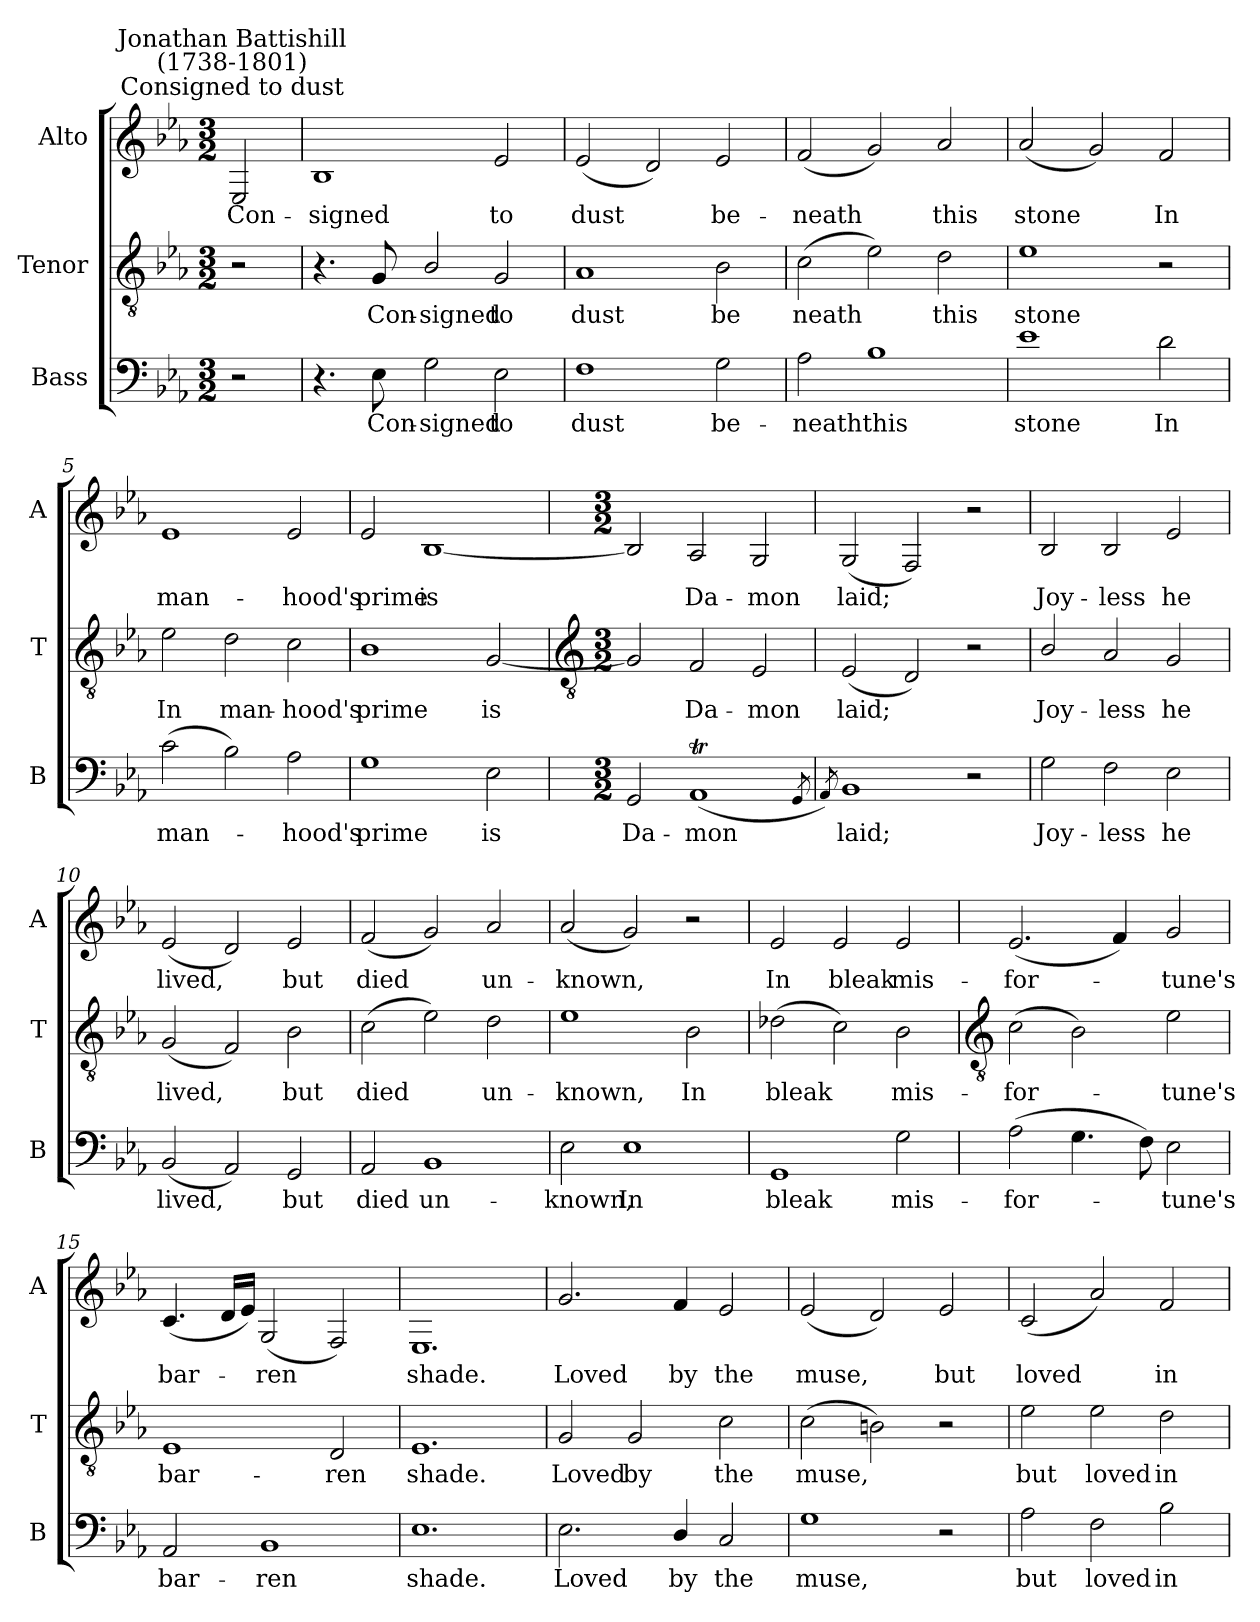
**kern	**text	**kern	**text	**kern	**text
*part3	*part3	*part2	*part2	*part1	*part1
*staff3	*staff3	*staff2	*staff2	*staff1	*staff1
*I"Bass	*	*I"Tenor	*	*I"Alto	*
*I'B	*	*I'T	*	*I'A	*
*clefF4	*	*clefGv2	*	*clefG2	*
*k[b-e-a-]	*	*k[b-e-a-]	*	*k[b-e-a-]	*
*E-:	*	*E-:	*	*E-:	*
*M3/2	*	*M3/2	*	*M3/2	*
=	=	=	=	=	=
!	!	!	!	!LO:TX:a:cj:t=Consigned to dust	!
!	!	!	!	!LO:TX:a:cj:t=Jonathan Battishill\n(1738-1801)	!
!	!	!	!	!	!LO:LY:b
2r	.	2r	.	2E-	Con-
=1	=1	=1	=1	=1	=1
!	!	!	!	!	!LO:LY:b
4.r	.	4.r	.	1B-	-signed
!	!LO:LY:b	!	!LO:LY:b	!	!
8E-	Con-	8G	Con-	.	.
!	!LO:LY:b	!	!LO:LY:b	!	!
2G	-signed	2B-/	-signed	.	.
!	!LO:LY:b	!	!LO:LY:b	!	!LO:LY:b
2E-	to	2G	to	2e-	to
=2	=2	=2	=2	=2	=2
!	!LO:LY:b	!	!LO:LY:b	!	!LO:LY:b
1F	dust	1A-	dust	(<2e-	dust
.	.	.	.	2d)	.
!	!LO:LY:b	!	!LO:LY:b	!	!LO:LY:b
2G	be-	2B-	be	2e-	be-
=3	=3	=3	=3	=3	=3
!	!LO:LY:b	!	!LO:LY:b	!	!LO:LY:b
2A-	-neath	(>2c	neath	(<2f	-neath
!	!LO:LY:b	!	!	!	!
1B-	this	2e-)	.	2g)	.
!	!	!	!LO:LY:b	!	!LO:LY:b
.	.	2d	this	2a-	this
=4	=4	=4	=4	=4	=4
!	!LO:LY:b	!	!LO:LY:b	!	!LO:LY:b
1e-	stone	1e-	stone	(<2a-	stone
.	.	.	.	2g)	.
!	!LO:LY:b	!	!	!	!LO:LY:b
2d	In	2r	.	2f	In
=5	=5	=5	=5	=5	=5
!	!LO:LY:b	!	!LO:LY:b	!	!LO:LY:b
(>2c	man-	2e-	In	1e-	man-
!	!	!	!LO:LY:b	!	!
2B-)	.	2d	man-	.	.
!	!LO:LY:b	!	!LO:LY:b	!	!LO:LY:b
2A-	hood's	2c	-hood's	2e-	-hood's
=6	=6	=6	=6	=6	=6
!	!LO:LY:b	!	!LO:LY:b	!	!LO:LY:b
1G	prime	1B-	prime	2e-	prime
!	!	!	!	!	!LO:LY:b
.	.	.	.	[1B-	is
!	!LO:LY:b	!	!LO:LY:b	!	!
2E-	is	[2G	is	.	.
!!LO:LB:g=z
=7	=7	=7	=7	=7	=7
*	*	*clefGv2	*	*	*
*M3/2	*	*M3/2	*	*M3/2	*
!	!LO:LY:b	!	!	!	!
2GG	Da-	2G]	.	2B-]	.
!	!LO:LY:b	!	!LO:LY:b	!	!LO:LY:b
(<1AA-T	-mon	2F	Da-	2A-	Da-
!	!	!	!LO:LY:b	!	!LO:LY:b
.	.	2E-	-mon	2G	-mon
8qGGL	.	.	.	.	.
=8	=8	=8	=8	=8	=8
8qAA-J)	.	.	.	.	.
!	!LO:LY:b	!	!LO:LY:b	!	!LO:LY:b
1BB-	laid;	(<2E-	laid;	(<2G	laid;
.	.	2D)	.	2F)	.
2r	.	2r	.	2r	.
=9	=9	=9	=9	=9	=9
!	!LO:LY:b	!	!LO:LY:b	!	!LO:LY:b
2G	Joy-	2B-/	Joy-	2B-	Joy-
!	!LO:LY:b	!	!LO:LY:b	!	!LO:LY:b
2F	-less	2A-	-less	2B-	-less
!	!LO:LY:b	!	!LO:LY:b	!	!LO:LY:b
2E-	he	2G	he	2e-	he
=10	=10	=10	=10	=10	=10
!	!LO:LY:b	!	!LO:LY:b	!	!LO:LY:b
(<2BB-	lived,	(<2G	lived,	(<2e-	lived,
2AA-)	.	2F)	.	2d)	.
!	!LO:LY:b	!	!LO:LY:b	!	!LO:LY:b
2GG	but	2B-	but	2e-	but
=11	=11	=11	=11	=11	=11
!	!LO:LY:b	!	!LO:LY:b	!	!LO:LY:b
2AA-	died	(>2c	died	(<2f	died
!	!LO:LY:b	!	!	!	!
1BB-	un-	2e-)	.	2g)	.
!	!	!	!LO:LY:b	!	!LO:LY:b
.	.	2d	un-	2a-	un-
=12	=12	=12	=12	=12	=12
!	!LO:LY:b	!	!LO:LY:b	!	!LO:LY:b
2E-	-known,	1e-	-known,	(<2a-	-known,
!	!LO:LY:b	!	!	!	!
1E-	In	.	.	2g)	.
!	!	!	!LO:LY:b	!	!
.	.	2B-	In	2r	.
=13	=13	=13	=13	=13	=13
!	!LO:LY:b	!	!LO:LY:b	!	!LO:LY:b
1GG	bleak	(>2d-X	bleak	2e-	In
!	!	!	!	!	!LO:LY:b
.	.	2c)	.	2e-	bleak
!	!LO:LY:b	!	!LO:LY:b	!	!LO:LY:b
2G	mis-	2B-	mis-	2e-	mis-
!!LO:LB:g=z
=14	=14	=14	=14	=14	=14
*	*	*clefGv2	*	*	*
!	!LO:LY:b	!	!LO:LY:b	!	!LO:LY:b
(>2A-	-for-	(>2c	-for-	(<2.e-	-for-
4.G	.	2B-)	.	.	.
.	.	.	.	4f)	.
8FL)	.	.	.	.	.
!	!LO:LY:b	!	!LO:LY:b	!	!LO:LY:b
2E-	tune's	2e-	tune's	2g	tune's
=15	=15	=15	=15	=15	=15
!	!LO:LY:b	!	!LO:LY:b	!	!LO:LY:b
2AA-	bar-	1E-	bar-	(<4.c	bar-
.	.	.	.	16dLL	.
.	.	.	.	16e-JJ)	.
!	!LO:LY:b	!	!	!	!LO:LY:b
1BB-	-ren	.	.	(<2G	ren
!	!	!	!LO:LY:b	!	!
.	.	2D	-ren	2F)	.
=16	=16	=16	=16	=16	=16
!	!LO:LY:b	!	!LO:LY:b	!	!LO:LY:b
1.E-	shade.	1.E-	shade.	1.E-	shade.
=17	=17	=17	=17	=17	=17
!	!LO:LY:b	!	!LO:LY:b	!	!LO:LY:b
2.E-	Loved	2G	Loved	2.g	Loved
!	!	!	!LO:LY:b	!	!
.	.	2G	by	.	.
!	!LO:LY:b	!	!	!	!LO:LY:b
4D/	by	.	.	4f	by
!	!LO:LY:b	!	!LO:LY:b	!	!LO:LY:b
2C	the	2c	the	2e-	the
=18	=18	=18	=18	=18	=18
!	!LO:LY:b	!	!LO:LY:b	!	!LO:LY:b
1G	muse,	(>2c	muse,	(<2e-	muse,
.	.	2Bn)	.	2d)	.
!	!	!	!	!	!LO:LY:b
2r	.	2r	.	2e-	but
=19	=19	=19	=19	=19	=19
!	!LO:LY:b	!	!LO:LY:b	!	!LO:LY:b
2A-	but	2e-	but	(<2c	loved
!	!LO:LY:b	!	!LO:LY:b	!	!
2F	loved	2e-	loved	2a-)	.
!	!LO:LY:b	!	!LO:LY:b	!	!LO:LY:b
2B-	in	2d	in	2f	in
=	=	=	=	=	=
*-	*-	*-	*-	*-	*-
